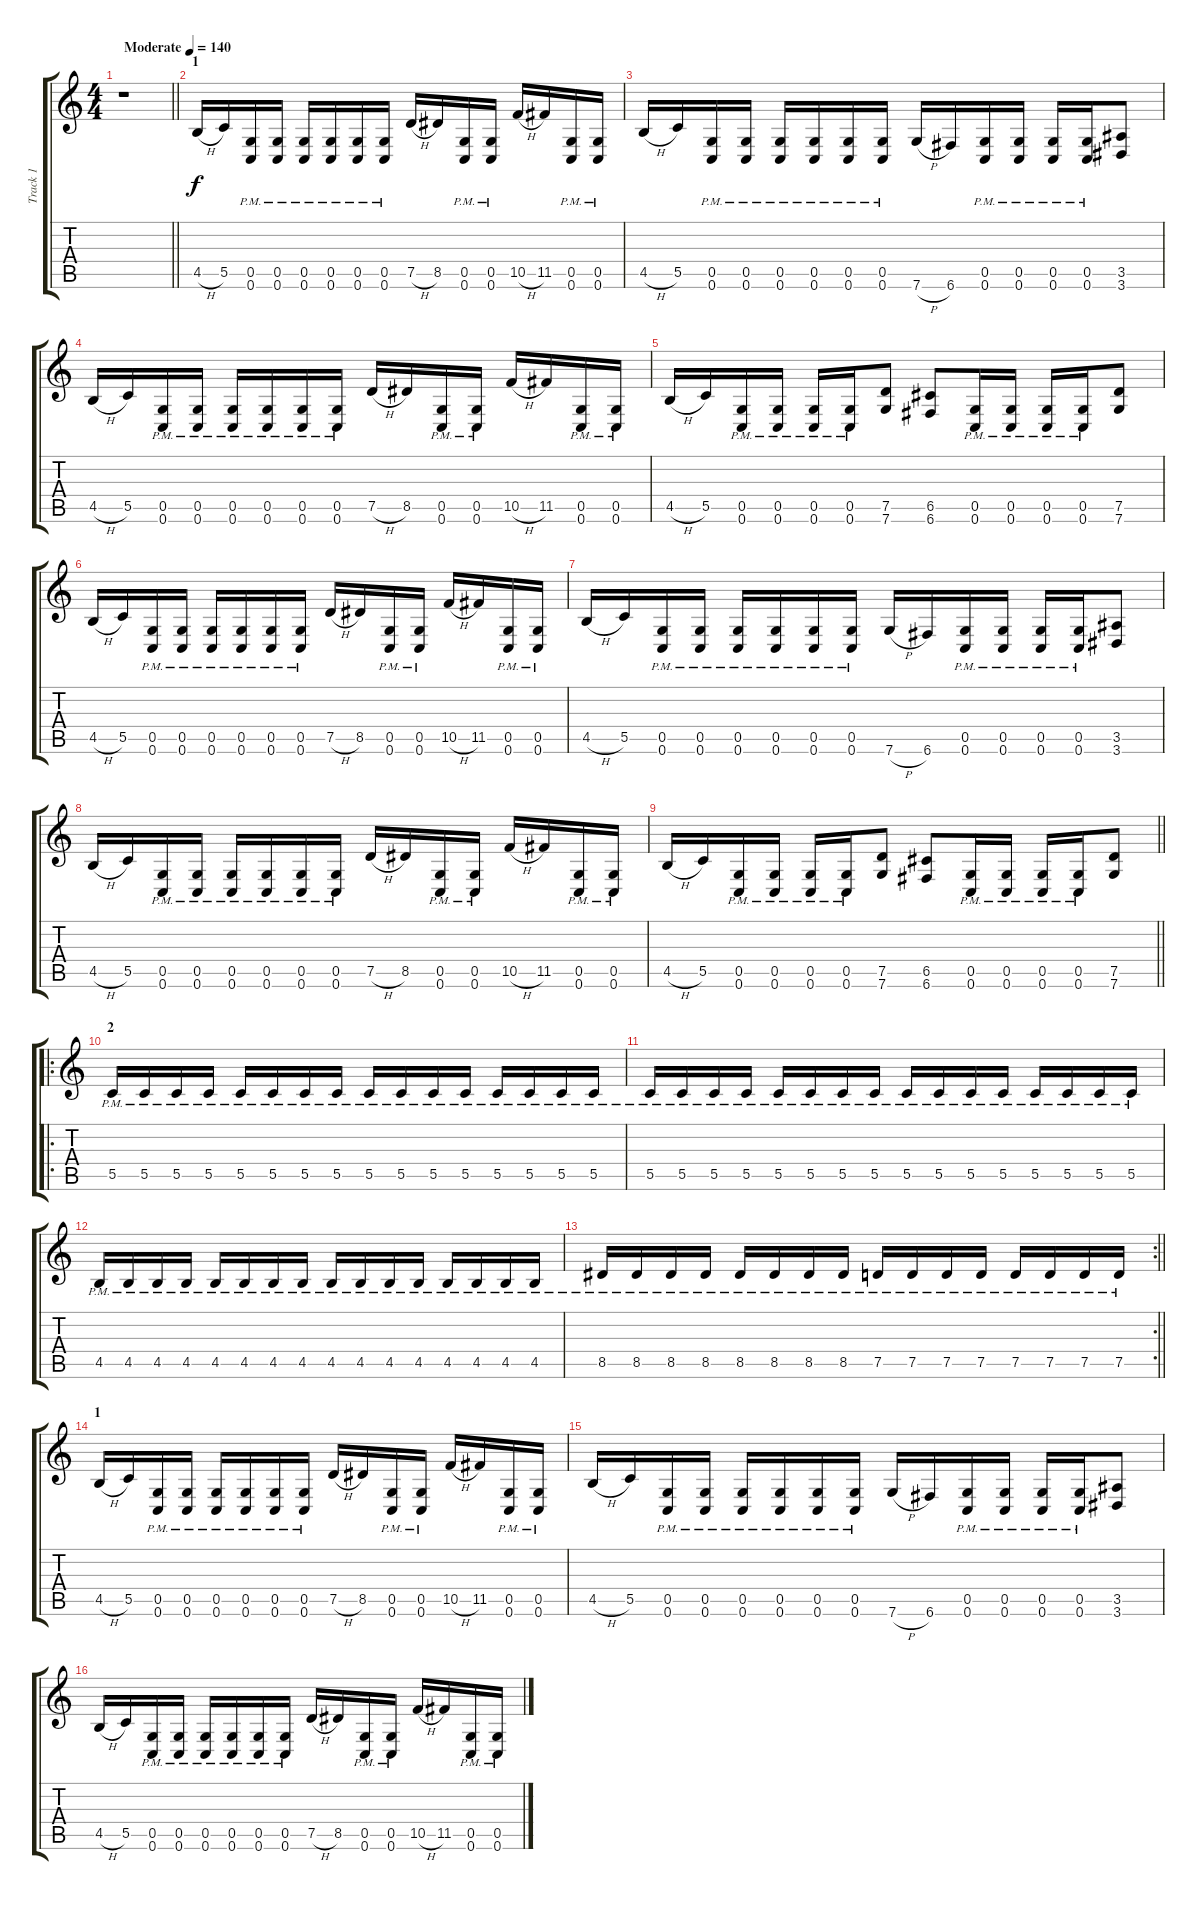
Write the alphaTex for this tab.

\track ("Track 1" "Track 1") {instrument distortionguitar}
\staff {score tabs}
\tuning (E4 B3 G3 D3 G2 C2) {hide}
\ts (4 4)
\tempo (140 "Moderate")
\clef g2
\barLineRight lightlight
\ks c
r.1{dy f instrument distortionguitar} |
\section ("" "1")
4.5{h}.16 5.5.16 (0.5{pm} 0.6{pm}).16 (0.5{pm} 0.6{pm}).16 (0.5{pm} 0.6{pm}).16 (0.5{pm} 0.6{pm}).16 (0.5{pm} 0.6{pm}).16 (0.5{pm} 0.6{pm}).16 7.5{h}.16 8.5.16 (0.5{pm} 0.6{pm}).16 (0.5{pm} 0.6{pm}).16 10.5{h}.16 11.5.16 (0.5{pm} 0.6{pm}).16 (0.5{pm} 0.6{pm}).16 |
4.5{h}.16 5.5.16 (0.5{pm} 0.6{pm}).16 (0.5{pm} 0.6{pm}).16 (0.5{pm} 0.6{pm}).16 (0.5{pm} 0.6{pm}).16 (0.5{pm} 0.6{pm}).16 (0.5{pm} 0.6{pm}).16 7.6{h}.16 6.6.16 (0.5{pm} 0.6{pm}).16 (0.5{pm} 0.6{pm}).16 (0.5{pm} 0.6{pm}).16 (0.5{pm} 0.6{pm}).16 (3.5 3.6).8 |
4.5{h}.16 5.5.16 (0.5{pm} 0.6{pm}).16 (0.5{pm} 0.6{pm}).16 (0.5{pm} 0.6{pm}).16 (0.5{pm} 0.6{pm}).16 (0.5{pm} 0.6{pm}).16 (0.5{pm} 0.6{pm}).16 7.5{h}.16 8.5.16 (0.5{pm} 0.6{pm}).16 (0.5{pm} 0.6{pm}).16 10.5{h}.16 11.5.16 (0.5{pm} 0.6{pm}).16 (0.5{pm} 0.6{pm}).16 |
4.5{h}.16 5.5.16 (0.5{pm} 0.6{pm}).16 (0.5{pm} 0.6{pm}).16 (0.5{pm} 0.6{pm}).16 (0.5{pm} 0.6{pm}).16 (7.5 7.6).8 (6.5 6.6).8 (0.5{pm} 0.6{pm}).16 (0.5{pm} 0.6{pm}).16 (0.5{pm} 0.6{pm}).16 (0.5{pm} 0.6{pm}).16 (7.5 7.6).8 |
4.5{h}.16 5.5.16 (0.5{pm} 0.6{pm}).16 (0.5{pm} 0.6{pm}).16 (0.5{pm} 0.6{pm}).16 (0.5{pm} 0.6{pm}).16 (0.5{pm} 0.6{pm}).16 (0.5{pm} 0.6{pm}).16 7.5{h}.16 8.5.16 (0.5{pm} 0.6{pm}).16 (0.5{pm} 0.6{pm}).16 10.5{h}.16 11.5.16 (0.5{pm} 0.6{pm}).16 (0.5{pm} 0.6{pm}).16 |
4.5{h}.16 5.5.16 (0.5{pm} 0.6{pm}).16 (0.5{pm} 0.6{pm}).16 (0.5{pm} 0.6{pm}).16 (0.5{pm} 0.6{pm}).16 (0.5{pm} 0.6{pm}).16 (0.5{pm} 0.6{pm}).16 7.6{h}.16 6.6.16 (0.5{pm} 0.6{pm}).16 (0.5{pm} 0.6{pm}).16 (0.5{pm} 0.6{pm}).16 (0.5{pm} 0.6{pm}).16 (3.5 3.6).8 |
4.5{h}.16 5.5.16 (0.5{pm} 0.6{pm}).16 (0.5{pm} 0.6{pm}).16 (0.5{pm} 0.6{pm}).16 (0.5{pm} 0.6{pm}).16 (0.5{pm} 0.6{pm}).16 (0.5{pm} 0.6{pm}).16 7.5{h}.16 8.5.16 (0.5{pm} 0.6{pm}).16 (0.5{pm} 0.6{pm}).16 10.5{h}.16 11.5.16 (0.5{pm} 0.6{pm}).16 (0.5{pm} 0.6{pm}).16 |
\barLineRight lightlight
4.5{h}.16 5.5.16 (0.5{pm} 0.6{pm}).16 (0.5{pm} 0.6{pm}).16 (0.5{pm} 0.6{pm}).16 (0.5{pm} 0.6{pm}).16 (7.5 7.6).8 (6.5 6.6).8 (0.5{pm} 0.6{pm}).16 (0.5{pm} 0.6{pm}).16 (0.5{pm} 0.6{pm}).16 (0.5{pm} 0.6{pm}).16 (7.5 7.6).8 |
\ro
\section ("" "2")
5.5{pm}.16 5.5{pm}.16 5.5{pm}.16 5.5{pm}.16 5.5{pm}.16 5.5{pm}.16 5.5{pm}.16 5.5{pm}.16 5.5{pm}.16 5.5{pm}.16 5.5{pm}.16 5.5{pm}.16 5.5{pm}.16 5.5{pm}.16 5.5{pm}.16 5.5{pm}.16 |
5.5{pm}.16 5.5{pm}.16 5.5{pm}.16 5.5{pm}.16 5.5{pm}.16 5.5{pm}.16 5.5{pm}.16 5.5{pm}.16 5.5{pm}.16 5.5{pm}.16 5.5{pm}.16 5.5{pm}.16 5.5{pm}.16 5.5{pm}.16 5.5{pm}.16 5.5{pm}.16 |
4.5{pm}.16 4.5{pm}.16 4.5{pm}.16 4.5{pm}.16 4.5{pm}.16 4.5{pm}.16 4.5{pm}.16 4.5{pm}.16 4.5{pm}.16 4.5{pm}.16 4.5{pm}.16 4.5{pm}.16 4.5{pm}.16 4.5{pm}.16 4.5{pm}.16 4.5{pm}.16 |
\rc 2
\barLineRight lightlight
8.5{pm}.16 8.5{pm}.16 8.5{pm}.16 8.5{pm}.16 8.5{pm}.16 8.5{pm}.16 8.5{pm}.16 8.5{pm}.16 7.5{pm}.16 7.5{pm}.16 7.5{pm}.16 7.5{pm}.16 7.5{pm}.16 7.5{pm}.16 7.5{pm}.16 7.5{pm}.16 |
\section ("" "1")
4.5{h}.16 5.5.16 (0.5{pm} 0.6{pm}).16 (0.5{pm} 0.6{pm}).16 (0.5{pm} 0.6{pm}).16 (0.5{pm} 0.6{pm}).16 (0.5{pm} 0.6{pm}).16 (0.5{pm} 0.6{pm}).16 7.5{h}.16 8.5.16 (0.5{pm} 0.6{pm}).16 (0.5{pm} 0.6{pm}).16 10.5{h}.16 11.5.16 (0.5{pm} 0.6{pm}).16 (0.5{pm} 0.6{pm}).16 |
4.5{h}.16 5.5.16 (0.5{pm} 0.6{pm}).16 (0.5{pm} 0.6{pm}).16 (0.5{pm} 0.6{pm}).16 (0.5{pm} 0.6{pm}).16 (0.5{pm} 0.6{pm}).16 (0.5{pm} 0.6{pm}).16 7.6{h}.16 6.6.16 (0.5{pm} 0.6{pm}).16 (0.5{pm} 0.6{pm}).16 (0.5{pm} 0.6{pm}).16 (0.5{pm} 0.6{pm}).16 (3.5 3.6).8 |
4.5{h}.16 5.5.16 (0.5{pm} 0.6{pm}).16 (0.5{pm} 0.6{pm}).16 (0.5{pm} 0.6{pm}).16 (0.5{pm} 0.6{pm}).16 (0.5{pm} 0.6{pm}).16 (0.5{pm} 0.6{pm}).16 7.5{h}.16 8.5.16 (0.5{pm} 0.6{pm}).16 (0.5{pm} 0.6{pm}).16 10.5{h}.16 11.5.16 (0.5{pm} 0.6{pm}).16 (0.5{pm} 0.6{pm}).16
